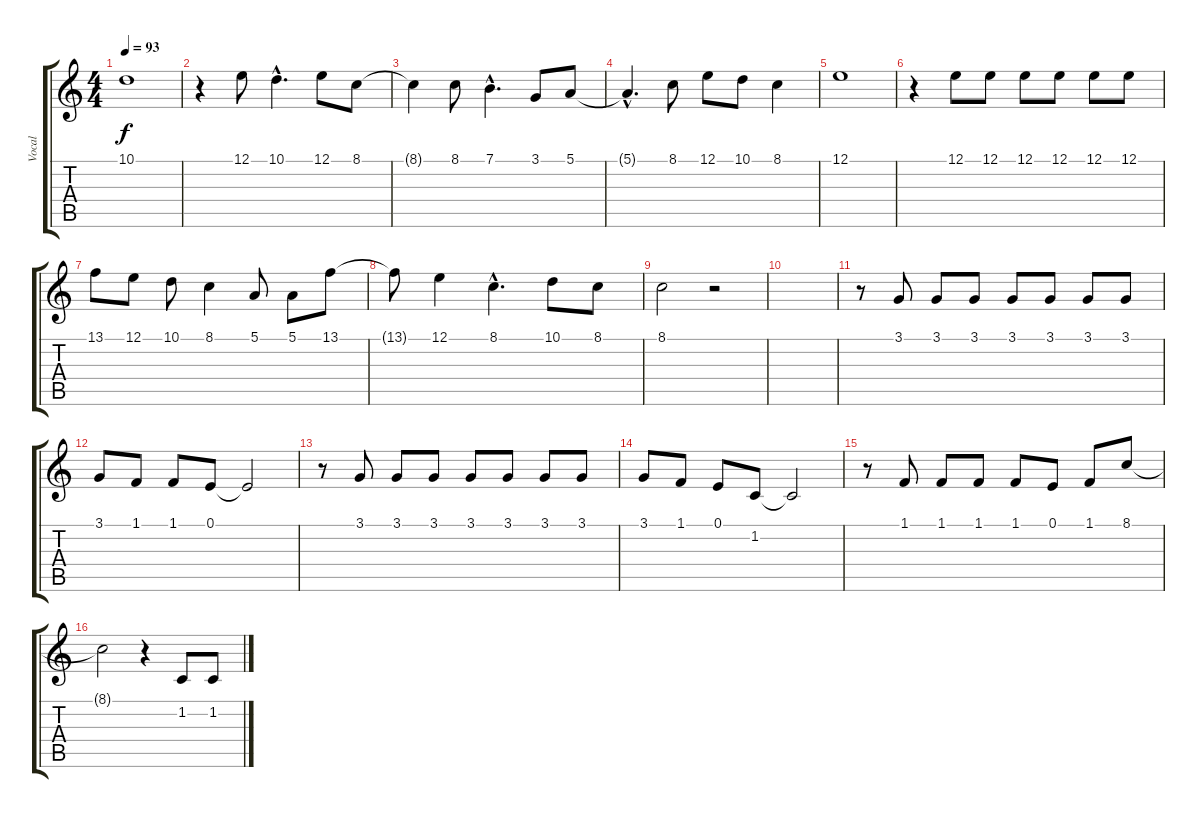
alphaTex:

\track ("Vocal" "Vocal") {instrument lead6voice}
\staff {score tabs}
\tuning (E4 B3 G3 D3 A2 E2) {hide}
\ts (4 4)
\tempo 93
\clef g2
\ks c
10.1{t}.1{dy f} |
r.4 12.1.8 10.1{hac}.4{d} 12.1.8 8.1.8 |
8.1{t}.4 8.1.8 7.1{hac}.4{d} 3.1.8 5.1.8 |
5.1{hac t}.4{d} 8.1.8 12.1.8 10.1.8 8.1.4 |
12.1.1 |
r.4 12.1.8 12.1.8 12.1.8 12.1.8 12.1.8 12.1.8 |
13.1.8 12.1.8 10.1.8 8.1.4 5.1.8 5.1.8 13.1.8 |
13.1{t}.8 12.1.4 8.1{hac}.4{d} 10.1.8 8.1.8 |
8.1.2 r.2 |
|
r.8 3.1.8 3.1.8 3.1.8 3.1.8 3.1.8 3.1.8 3.1.8 |
3.1.8 1.1.8 1.1.8 0.1.8 0.1{t}.2 |
r.8 3.1.8 3.1.8 3.1.8 3.1.8 3.1.8 3.1.8 3.1.8 |
3.1.8 1.1.8 0.1.8 1.2.8 1.2{t}.2 |
r.8 1.1.8 1.1.8 1.1.8 1.1.8 0.1.8 1.1.8 8.1.8 |
8.1{t}.2 r.4 1.2.8 1.2.8
